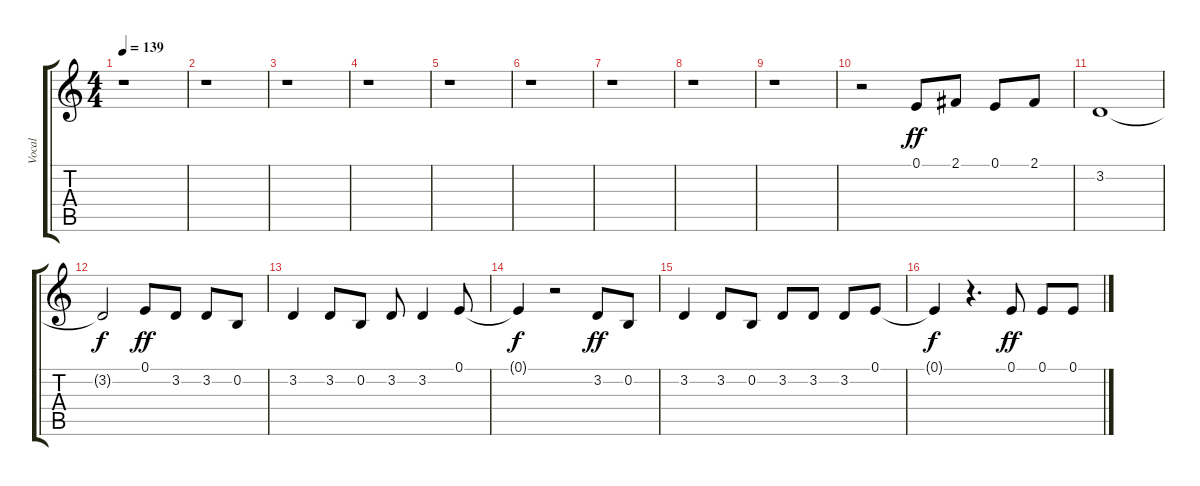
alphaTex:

\track ("Vocal" "Vocal") {instrument tenorsax}
\staff {score tabs}
\tuning (E4 B3 G3 D3 A2 E2) {hide}
\ts (4 4)
\tempo 139
\clef g2
\ks c
r.1{dy f} |
r.1 |
r.1 |
r.1 |
r.1 |
r.1 |
r.1 |
r.1 |
r.1 |
r.2 0.1.8{dy ff} 2.1.8 0.1.8 2.1.8 |
3.2.1 |
3.2{t}.2{dy f} 0.1.8{dy ff} 3.2.8 3.2.8 0.2.8 |
3.2.4 3.2.8 0.2.8 3.2.8 3.2.4 0.1.8 |
0.1{t}.4{dy f} r.2 3.2.8{dy ff} 0.2.8 |
3.2.4 3.2.8 0.2.8 3.2.8 3.2.8 3.2.8 0.1.8 |
0.1{t}.4{dy f} r.4{d} 0.1.8{dy ff} 0.1.8 0.1.8
